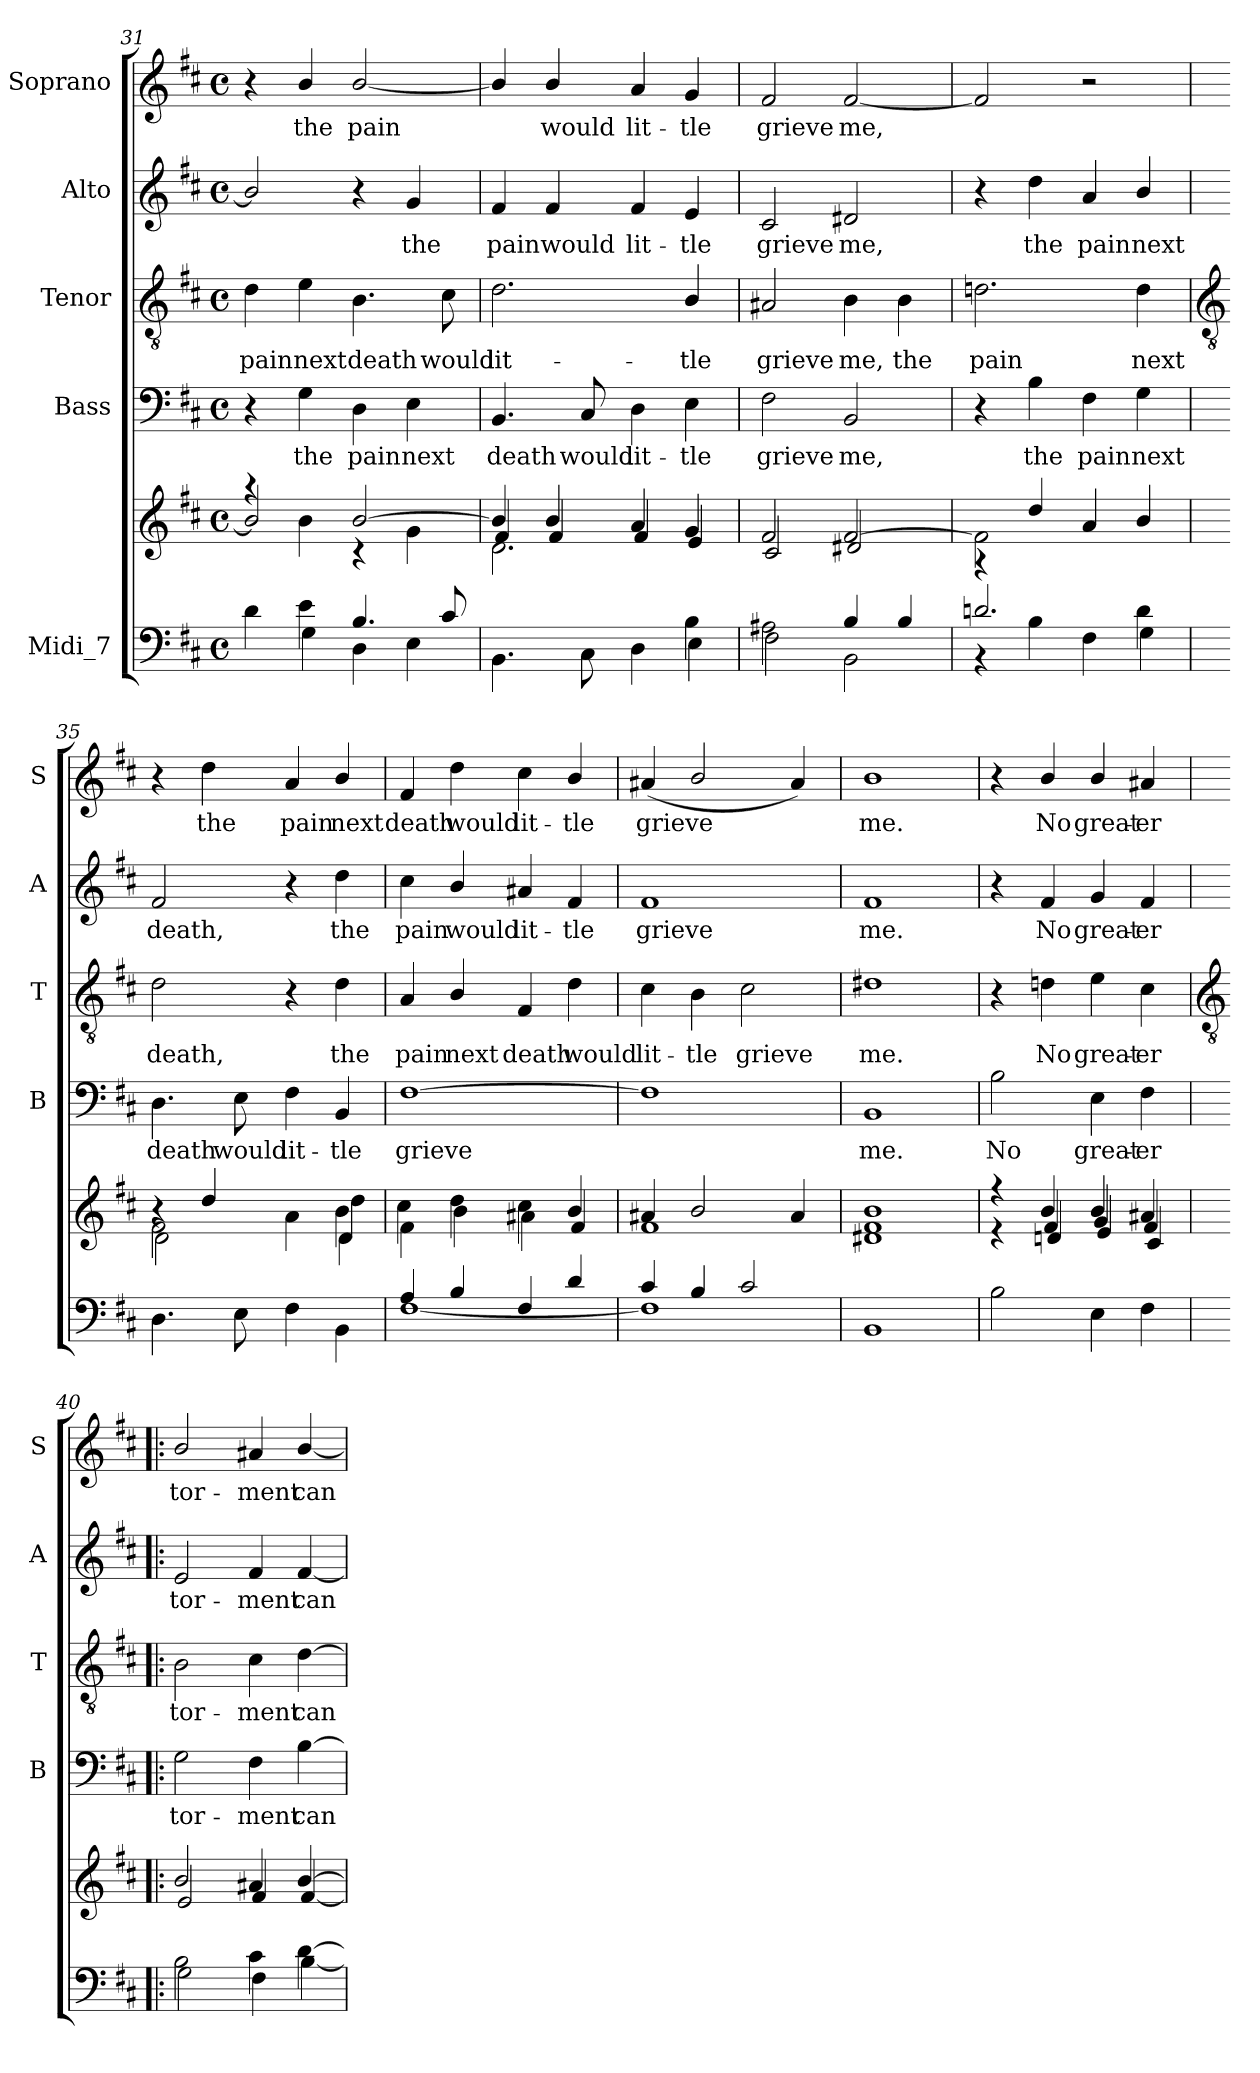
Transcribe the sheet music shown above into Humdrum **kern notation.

**kern	**kern	**kern	**text	**kern	**text	**kern	**text	**kern	**text
*part5	*part5	*part4	*part4	*part3	*part3	*part2	*part2	*part1	*part1
*staff6	*staff5	*staff4	*staff4	*staff3	*staff3	*staff2	*staff2	*staff1	*staff1
*I"Midi_7	*	*I"Bass	*	*I"Tenor	*	*I"Alto	*	*I"Soprano	*
*	*	*I'B	*	*I'T	*	*I'A	*	*I'S	*
*clefF4	*clefG2	*clefF4	*	*clefGv2	*	*clefG2	*	*clefG2	*
*k[f#c#]	*k[f#c#]	*k[f#c#]	*	*k[f#c#]	*	*k[f#c#]	*	*k[f#c#]	*
*D:	*D:	*D:	*	*D:	*	*D:	*	*D:	*
*M4/4	*M4/4	*M4/4	*	*M4/4	*	*M4/4	*	*M4/4	*
*met(c)	*met(c)	*met(c)	*	*met(c)	*	*met(c)	*	*met(c)	*
=31	=31	=31	=31	=31	=31	=31	=31	=31	=31
*^	*^	*	*	*	*	*	*	*	*
!	!	!	!	!	!	!	!LO:LY:b	!	!	!	!
4d\	4ryy	4r	2b/]	4r	.	4d	pain	2b/]	.	4r	.
!	!	!	!	!	!LO:LY:b	!	!LO:LY:b	!	!	!	!LO:LY:b
4e\	4G\	4b\	.	4G\	the	4e	next	.	.	4b/	the
!	!	!	!	!	!LO:LY:b	!	!LO:LY:b	!	!	!	!LO:LY:b
4.B/	4D\	[2b/	4r	4D	pain	4.B	death	4r	.	[2b/	pain
!	!	!	!	!	!LO:LY:b	!	!	!	!LO:LY:b	!	!
.	4E\	.	4g\	4E	next	.	.	4g/	the	.	.
!	!	!	!	!	!	!	!LO:LY:b	!	!	!	!
8c#/	.	.	.	.	.	8c#	would	.	.	.	.
=32	=32	=32	=32	=32	=32	=32	=32	=32	=32	=32	=32
*	*	*	*^	*	*	*	*	*	*	*	*
!	!	!	!	!	!	!LO:LY:b	!	!LO:LY:b	!	!LO:LY:b	!	!
2.ryy	4.BB\	4b/]	4f#/	2.d\	4.BB	death	2.d	lit-	4f#	pain	4b/]	.
!	!	!	!	!	!	!	!	!	!	!LO:LY:b	!	!LO:LY:b
.	.	4b/	4f#/	.	.	.	.	.	4f#	would	4b/	would
!	!	!	!	!	!	!LO:LY:b	!	!	!	!	!	!
.	8C#\	.	.	.	8C#	would	.	.	.	.	.	.
!	!	!	!	!	!	!LO:LY:b	!	!	!	!LO:LY:b	!	!LO:LY:b
.	4D\	4a/	4f#/	.	4D	lit-	.	.	4f#	lit-	4a	lit-
!	!	!	!	!	!	!LO:LY:b	!	!LO:LY:b	!	!LO:LY:b	!	!LO:LY:b
4B\	4E\	4g/	4e/	4ryy	4E	-tle	4B/	-tle	4e	-tle	4g/	-tle
=33	=33	=33	=33	=33	=33	=33	=33	=33	=33	=33	=33	=33
!	!	!	!	!	!	!LO:LY:b	!	!LO:LY:b	!	!LO:LY:b	!	!LO:LY:b
*	*	*	*v	*v	*	*	*	*	*	*	*	*
2A#X\	2F#\	2f#/	2c#/	2F#	grieve	2A#X	grieve	2c#	grieve	2f#	grieve
!	!	!	!	!	!LO:LY:b	!	!LO:LY:b	!	!LO:LY:b	!	!LO:LY:b
4B/	2BB\	[2f#/	2d#X/	2BB	me,	4B	me,	2d#X	me,	[2f#	me,
!	!	!	!	!	!	!	!LO:LY:b	!	!	!	!
4B/	.	.	.	.	.	4B	the	.	.	.	.
=34	=34	=34	=34	=34	=34	=34	=34	=34	=34	=34	=34
!	!	!	!	!	!	!	!LO:LY:b	!	!	!	!
2.dn/	4r	2f#\]	4r	4r	.	2.dn	pain	4r	.	2f#]	.
!	!	!	!	!	!LO:LY:b	!	!	!	!LO:LY:b	!	!
.	4B\	.	4dd/	4B	the	.	.	4dd	the	.	.
!	!	!	!	!	!LO:LY:b	!	!	!	!LO:LY:b	!	!
.	4F#\	2ryy	4a/	4F#	pain	.	.	4a	pain	2r	.
!	!	!	!	!	!LO:LY:b	!	!LO:LY:b	!	!LO:LY:b	!	!
4d\	4G\	.	4b/	4G\	next	4d	next	4b/	next	.	.
*	*	*v	*v	*	*	*	*	*	*	*	*
!!LO:LB:g=z
=35	=35	=35	=35	=35	=35	=35	=35	=35	=35	=35
*	*	*	*	*	*clefGv2	*	*	*	*	*
*	*	*^	*	*	*	*	*	*	*	*
*	*	*	*^	*	*	*	*	*	*	*	*
!	!	!	!	!	!	!LO:LY:b	!	!LO:LY:b	!	!LO:LY:b	!	!
2ryy	4.D\	4r	2f#\	2d\	4.D	death	2d	death,	2f#	death,	4r	.
!	!	!	!	!	!	!	!	!	!	!	!	!LO:LY:b
.	.	4dd/	.	.	.	.	.	.	.	.	4dd	the
!	!	!	!	!	!	!LO:LY:b	!	!	!	!	!	!
.	8E\	.	.	.	8E	would	.	.	.	.	.	.
!	!	!	!	!	!	!LO:LY:b	!	!	!	!	!	!LO:LY:b
4ryy	4F#\	4a\	4ryy	4ryy	4F#	lit-	4r	.	4r	.	4a	pain
!	!	!	!	!	!	!LO:LY:b	!	!LO:LY:b	!	!LO:LY:b	!	!LO:LY:b
4ryy	4BB\	4b\	4dd\	4d\	4BB	-tle	4d	the	4dd	the	4b/	next
=36	=36	=36	=36	=36	=36	=36	=36	=36	=36	=36	=36	=36
!	!	!	!	!	!	!LO:LY:b	!	!LO:LY:b	!	!LO:LY:b	!	!LO:LY:b
*	*	*	*v	*v	*	*	*	*	*	*	*	*
4A/	[1F#\	4f#\	4cc#\	[1F#	grieve	4A	pain	4cc#	pain	4f#	death
!	!	!	!	!	!	!	!LO:LY:b	!	!LO:LY:b	!	!LO:LY:b
4B/	.	4dd\	4b\	.	.	4B/	next	4b/	would	4dd	would
!	!	!	!	!	!	!	!LO:LY:b	!	!LO:LY:b	!	!LO:LY:b
4F#/	.	4cc#\	4a#X\	.	.	4F#	death	4a#X	lit-	4cc#	lit-
!	!	!	!	!	!	!	!LO:LY:b	!	!LO:LY:b	!	!LO:LY:b
4d/	.	4b/	4f#/	.	.	4d	would	4f#	-tle	4b/	-tle
=37	=37	=37	=37	=37	=37	=37	=37	=37	=37	=37	=37
!	!	!	!	!	!	!	!LO:LY:b	!	!LO:LY:b	!	!LO:LY:b
4c#/	1F#\]	4a#X/	1f#\	1F#]	.	4c#	lit-	1f#	grieve	(<4a#X	grieve
!	!	!	!	!	!	!	!LO:LY:b	!	!	!	!
4B/	.	2b/	.	.	.	4B	-tle	.	.	2b/	.
!	!	!	!	!	!	!	!LO:LY:b	!	!	!	!
2c#/	.	.	.	.	.	2c#	grieve	.	.	.	.
.	.	4a#/	.	.	.	.	.	.	.	4a#)	.
*v	*v	*	*	*	*	*	*	*	*	*	*
=38	=38	=38	=38	=38	=38	=38	=38	=38	=38	=38
*	*	*^	*	*	*	*	*	*	*	*
!	!	!	!	!	!LO:LY:b	!	!LO:LY:b	!	!LO:LY:b	!	!LO:LY:b
1BB\	1b/	1f#\	1d#X/	1BB	me.	1d#X	me.	1f#	me.	1b	me.
=39	=39	=39	=39	=39	=39	=39	=39	=39	=39	=39	=39
*^	*	*	*	*	*	*	*	*	*	*	*
!	!	!	!	!	!	!LO:LY:b	!	!	!	!	!	!
4ryy	2B\	4r	4r	4ryy	2B	No	4r	.	4r	.	4r	.
!	!	!	!	!	!	!	!	!LO:LY:b	!	!LO:LY:b	!	!LO:LY:b
2.ryy	.	4b/	4f#/	4dn/	.	.	4dn	No	4f#	No	4b/	No
!	!	!	!	!	!	!LO:LY:b	!	!LO:LY:b	!	!LO:LY:b	!	!LO:LY:b
.	4E\	4b/	4g/	4e/	4E	great-	4e	great-	4g/	great-	4b/	great-
!	!	!	!	!	!	!LO:LY:b	!	!LO:LY:b	!	!LO:LY:b	!	!LO:LY:b
.	4F#\	4a#X/	4f#/	4c#/	4F#	-er	4c#	-er	4f#	-er	4a#X	-er
*	*	*v	*v	*v	*	*	*	*	*	*	*	*
!!LO:LB:g=z
=40!|:	=40!|:	=40!|:	=40!|:	=40!|:	=40!|:	=40!|:	=40!|:	=40!|:	=40!|:	=40!|:
*	*	*	*	*	*clefGv2	*	*	*	*	*
*	*	*^	*	*	*	*	*	*	*	*
*	*	*	*^	*	*	*	*	*	*	*	*
!	!	!	!	!	!	!LO:LY:b	!	!LO:LY:b	!	!LO:LY:b	!	!LO:LY:b
*	*	*	*v	*v	*	*	*	*	*	*	*	*
2B\	2G\	2b/	2e/	2G\	tor-	2B	tor-	2e	tor-	2b/	tor-
!	!	!	!	!	!LO:LY:b	!	!LO:LY:b	!	!LO:LY:b	!	!LO:LY:b
4c#\	4F#\	4a#X/	4f#/	4F#	-ment	4c#	-ment	4f#	-ment	4a#X	-ment
!	!	!	!	!	!LO:LY:b	!	!LO:LY:b	!	!LO:LY:b	!	!LO:LY:b
[4d\	[4B\	[4b/	[4f#/	[4B	can	[4d	can	[4f#	can	[4b/	can
*v	*v	*	*	*	*	*	*	*	*	*	*
*	*v	*v	*	*	*	*	*	*	*	*
=	=	=	=	=	=	=	=	=	=
*-	*-	*-	*-	*-	*-	*-	*-	*-	*-
